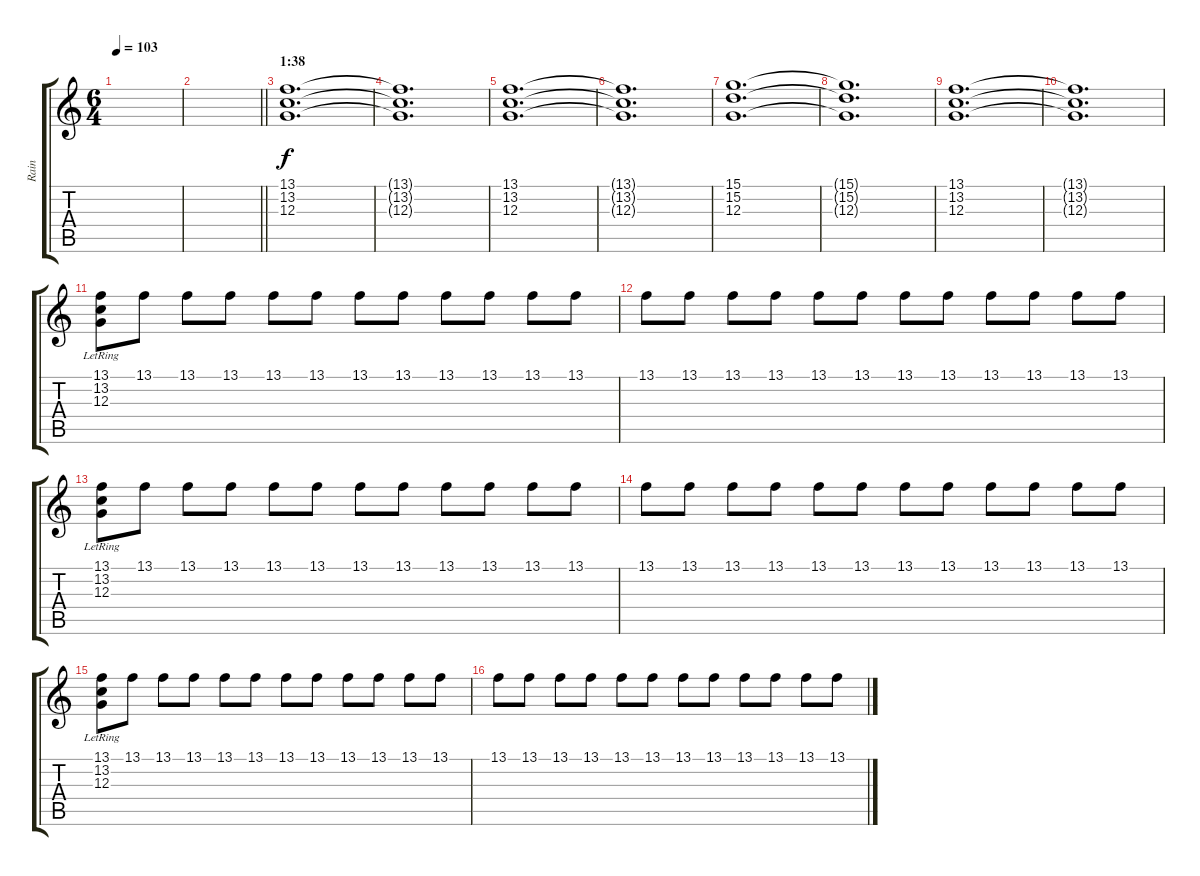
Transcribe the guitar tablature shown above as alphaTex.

\track ("Rain" "Rain") {instrument seashore}
\staff {score tabs}
\tuning (E4 B3 G3 D3 A2 E2) {hide}
\ts (6 4)
\tempo 103
\clef g2
\ks c
|
\barLineRight lightlight
|
\section ("" "1:38")
(13.1 13.2 12.3).1{d} |
(13.1{t} 13.2{t} 12.3{t}).1{d} |
(13.1 13.2 12.3).1{d} |
(13.1{t} 13.2{t} 12.3{t}).1{d} |
(15.1 15.2 12.3).1{d} |
(15.1{t} 15.2{t} 12.3{t}).1{d} |
(13.1 13.2 12.3).1{d} |
(13.1{t} 13.2{t} 12.3{t}).1{d} |
(13.1{lr} 13.2{lr} 12.3{lr}).8 13.1.8 13.1.8 13.1.8 13.1.8 13.1.8 13.1.8 13.1.8 13.1.8 13.1.8 13.1.8 13.1.8 |
13.1.8 13.1.8 13.1.8 13.1.8 13.1.8 13.1.8 13.1.8 13.1.8 13.1.8 13.1.8 13.1.8 13.1.8 |
(13.1{lr} 13.2{lr} 12.3{lr}).8 13.1.8 13.1.8 13.1.8 13.1.8 13.1.8 13.1.8 13.1.8 13.1.8 13.1.8 13.1.8 13.1.8 |
13.1.8 13.1.8 13.1.8 13.1.8 13.1.8 13.1.8 13.1.8 13.1.8 13.1.8 13.1.8 13.1.8 13.1.8 |
(13.1{lr} 13.2{lr} 12.3{lr}).8 13.1.8 13.1.8 13.1.8 13.1.8 13.1.8 13.1.8 13.1.8 13.1.8 13.1.8 13.1.8 13.1.8 |
13.1.8 13.1.8 13.1.8 13.1.8 13.1.8 13.1.8 13.1.8 13.1.8 13.1.8 13.1.8 13.1.8 13.1.8
